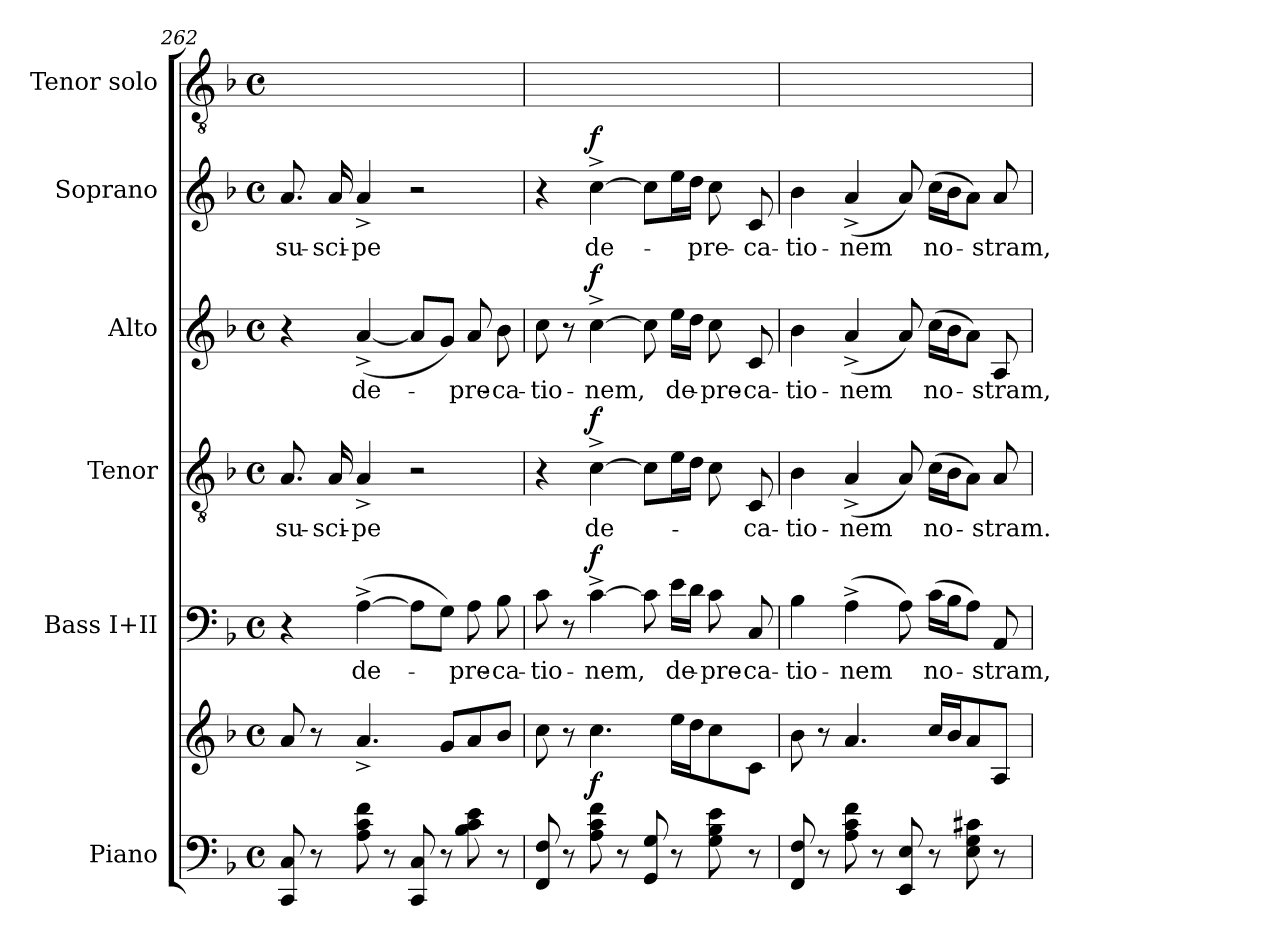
**kern	**kern	**dynam	**kern	**text	**dynam	**kern	**text	**dynam	**kern	**text	**dynam	**kern	**text	**dynam	**kern
*part6	*part6	*part6	*part5	*part5	*part5	*part4	*part4	*part4	*part3	*part3	*part3	*part2	*part2	*part2	*part1
*staff7	*staff6	*staff6/7	*staff5	*staff5	*staff5	*staff4	*staff4	*staff4	*staff3	*staff3	*staff3	*staff2	*staff2	*staff2	*staff1
*I"Piano	*	*	*I"Bass I+II	*	*	*I"Tenor	*	*	*I"Alto	*	*	*I"Soprano	*	*	*I"Tenor solo
*I'Pno.	*	*	*I'B.I+II	*	*	*I'T.	*	*	*I'A.	*	*	*I'S.	*	*	*I'T.s
*clefF4	*clefG2	*	*clefF4	*	*	*clefGv2	*	*	*clefG2	*	*	*clefG2	*	*	*clefGv2
*k[b-]	*k[b-]	*	*k[b-]	*	*	*k[b-]	*	*	*k[b-]	*	*	*k[b-]	*	*	*k[b-]
*M4/4	*M4/4	*	*M4/4	*	*	*M4/4	*	*	*M4/4	*	*	*M4/4	*	*	*M4/4
*met(c)	*met(c)	*	*met(c)	*	*	*met(c)	*	*	*met(c)	*	*	*met(c)	*	*	*met(c)
=262	=262	=262	=262	=262	=262	=262	=262	=262	=262	=262	=262	=262	=262	=262	=262
8CC/ 8C/	8a/	.	4r	.	.	8.A/	su-	.	4r	.	.	8.a/	su-	.	1ryy
8r	8r	.	.	.	.	.	.	.	.	.	.	.	.	.	.
.	.	.	.	.	.	16A/	-sci-	.	.	.	.	16a/	-sci-	.	.
8A\ 8c\ 8f\	4.a^/	.	([4A^\	de-	.	4A^/	-pe	.	([4a^/	de-	.	4a^/	-pe	.	.
8r	.	.	.	.	.	.	.	.	.	.	.	.	.	.	.
8CC/ 8C/	.	.	8A\L]	.	.	2r	.	.	8a/L]	.	.	2r	.	.	.
8r	8g/L	.	8G\J)	.	.	.	.	.	8g/J)	.	.	.	.	.	.
8B-\ 8c\ 8e\	8a/	.	8A\	-pre-	.	.	.	.	8a/	-pre-	.	.	.	.	.
8r	8b-/J	.	8B-\	-ca-	.	.	.	.	8b-\	-ca-	.	.	.	.	.
!!LO:LB:g=z
=263	=263	=263	=263	=263	=263	=263	=263	=263	=263	=263	=263	=263	=263	=263	=263
8FF/ 8F/	8cc\	.	8c\	-tio-	.	4r	.	.	8cc\	-tio-	.	4r	.	.	1ryy
8r	8r	.	8r	.	.	.	.	.	8r	.	.	.	.	.	.
!	!	!LO:DY:a=2	!	!	!LO:DY:a	!	!	!LO:DY:a	!	!	!LO:DY:a	!	!	!LO:DY:a	!
8A\ 8c\ 8f\	4.cc\	f	[4c^\	-nem,	f	[4c^\	de-	f	[4cc^\	-nem,	f	[4cc^\	de-	f	.
8r	.	.	.	.	.	.	.	.	.	.	.	.	.	.	.
8GG/ 8G/	.	.	8c\]	.	.	8c\L]	.	.	8cc\]	.	.	8cc\L]	.	.	.
8r	16ee\LL	.	16e\LL	de-	.	16e\L	.	.	16ee\LL	de-	.	16ee\L	.	.	.
.	16dd\J	.	16d\JJ	.	.	16d\JJ	.	.	16dd\JJ	.	.	16dd\JJ	.	.	.
8G\ 8B-\ 8e\	8cc\	.	8c\	-pre-	.	8c\	.	.	8cc\	-pre-	.	8cc\	-pre-	.	.
8r	8c\J	.	8C/	-ca-	.	8C/	-ca-	.	8c/	-ca-	.	8c/	-ca-	.	.
=264	=264	=264	=264	=264	=264	=264	=264	=264	=264	=264	=264	=264	=264	=264	=264
8FF/ 8F/	8b-\	.	4B-\	-tio-	.	4B-\	-tio-	.	4b-\	-tio-	.	4b-\	-tio-	.	1ryy
8r	8r	.	.	.	.	.	.	.	.	.	.	.	.	.	.
8A\ 8c\ 8f\	4.a/	.	(4A^\	-nem	.	(4A^/	-nem	.	(4a^/	-nem	.	(4a^/	-nem	.	.
8r	.	.	.	.	.	.	.	.	.	.	.	.	.	.	.
8EE/ 8E/	.	.	8A\)	.	.	8A/)	.	.	8a/)	.	.	8a/)	.	.	.
8r	16cc/LL	.	(16c\LL	no-	.	(16c\LL	no-	.	(16cc\LL	no-	.	(16cc\LL	no-	.	.
.	16b-/J	.	16B-\J	.	.	16B-\J	.	.	16b-\J	.	.	16b-\J	.	.	.
8E\ 8G\ 8c#X\	8a/	.	8A\J)	.	.	8A\J)	.	.	8a\J)	.	.	8a\J)	.	.	.
8r	8A/J	.	8AA/	-stram,	.	8A/	-stram.	.	8A/	-stram,	.	8a/	-stram,	.	.
=	=	=	=	=	=	=	=	=	=	=	=	=	=	=	=
*-	*-	*-	*-	*-	*-	*-	*-	*-	*-	*-	*-	*-	*-	*-	*-
